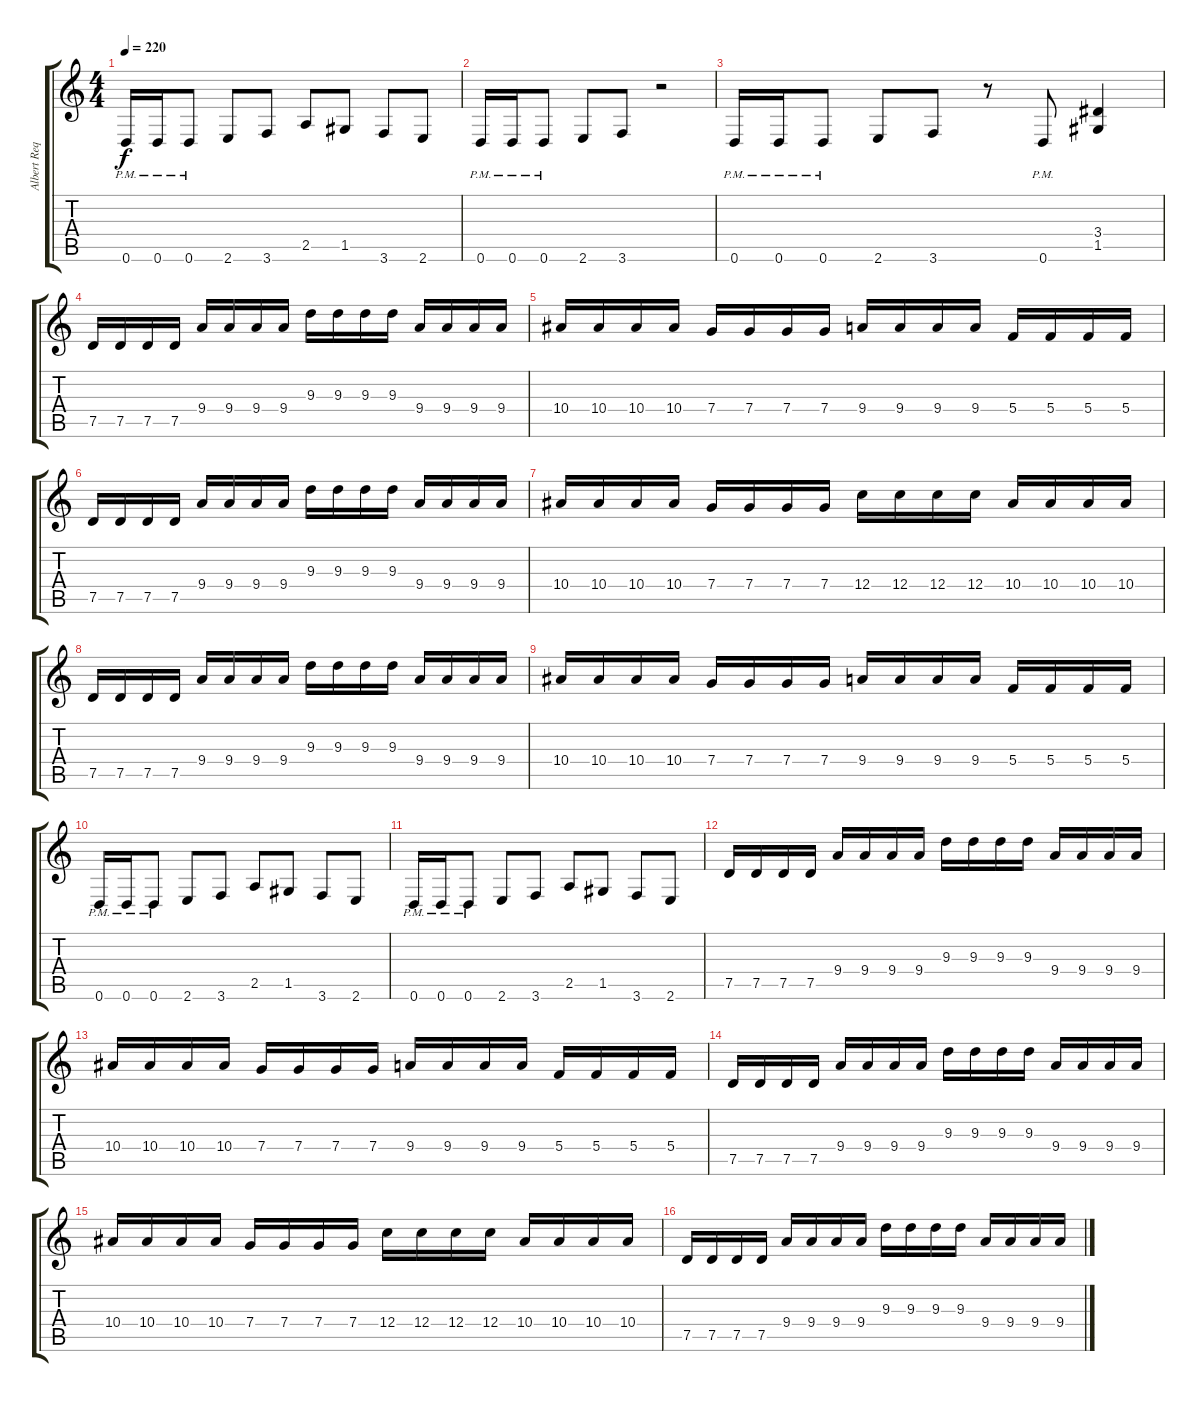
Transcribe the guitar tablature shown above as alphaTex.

\track ("Albert Requena" "Albert Req") {instrument distortionguitar}
\staff {score tabs}
\tuning (D4 A3 F3 C3 G2 D2) {hide}
\ts (4 4)
\tempo 220
\clef g2
\ks c
0.6{pm}.16{dy f} 0.6{pm}.16 0.6{pm}.8 2.6.8 3.6.8 2.5.8 1.5.8 3.6.8 2.6.8 |
0.6{pm}.16 0.6{pm}.16 0.6{pm}.8 2.6.8 3.6.8 r.2 |
0.6{pm}.16 0.6{pm}.16 0.6{pm}.8 2.6.8 3.6.8 r.8 0.6{pm}.8 (3.4 1.5).4 |
7.5.16 7.5.16 7.5.16 7.5.16 9.4.16 9.4.16 9.4.16 9.4.16 9.3.16 9.3.16 9.3.16 9.3.16 9.4.16 9.4.16 9.4.16 9.4.16 |
10.4.16 10.4.16 10.4.16 10.4.16 7.4.16 7.4.16 7.4.16 7.4.16 9.4.16 9.4.16 9.4.16 9.4.16 5.4.16 5.4.16 5.4.16 5.4.16 |
7.5.16 7.5.16 7.5.16 7.5.16 9.4.16 9.4.16 9.4.16 9.4.16 9.3.16 9.3.16 9.3.16 9.3.16 9.4.16 9.4.16 9.4.16 9.4.16 |
10.4.16 10.4.16 10.4.16 10.4.16 7.4.16 7.4.16 7.4.16 7.4.16 12.4.16 12.4.16 12.4.16 12.4.16 10.4.16 10.4.16 10.4.16 10.4.16 |
7.5.16 7.5.16 7.5.16 7.5.16 9.4.16 9.4.16 9.4.16 9.4.16 9.3.16 9.3.16 9.3.16 9.3.16 9.4.16 9.4.16 9.4.16 9.4.16 |
10.4.16 10.4.16 10.4.16 10.4.16 7.4.16 7.4.16 7.4.16 7.4.16 9.4.16 9.4.16 9.4.16 9.4.16 5.4.16 5.4.16 5.4.16 5.4.16 |
0.6{pm}.16 0.6{pm}.16 0.6{pm}.8 2.6.8 3.6.8 2.5.8 1.5.8 3.6.8 2.6.8 |
0.6{pm}.16 0.6{pm}.16 0.6{pm}.8 2.6.8 3.6.8 2.5.8 1.5.8 3.6.8 2.6.8 |
7.5.16 7.5.16 7.5.16 7.5.16 9.4.16 9.4.16 9.4.16 9.4.16 9.3.16 9.3.16 9.3.16 9.3.16 9.4.16 9.4.16 9.4.16 9.4.16 |
10.4.16 10.4.16 10.4.16 10.4.16 7.4.16 7.4.16 7.4.16 7.4.16 9.4.16 9.4.16 9.4.16 9.4.16 5.4.16 5.4.16 5.4.16 5.4.16 |
7.5.16 7.5.16 7.5.16 7.5.16 9.4.16 9.4.16 9.4.16 9.4.16 9.3.16 9.3.16 9.3.16 9.3.16 9.4.16 9.4.16 9.4.16 9.4.16 |
10.4.16 10.4.16 10.4.16 10.4.16 7.4.16 7.4.16 7.4.16 7.4.16 12.4.16 12.4.16 12.4.16 12.4.16 10.4.16 10.4.16 10.4.16 10.4.16 |
7.5.16 7.5.16 7.5.16 7.5.16 9.4.16 9.4.16 9.4.16 9.4.16 9.3.16 9.3.16 9.3.16 9.3.16 9.4.16 9.4.16 9.4.16 9.4.16
